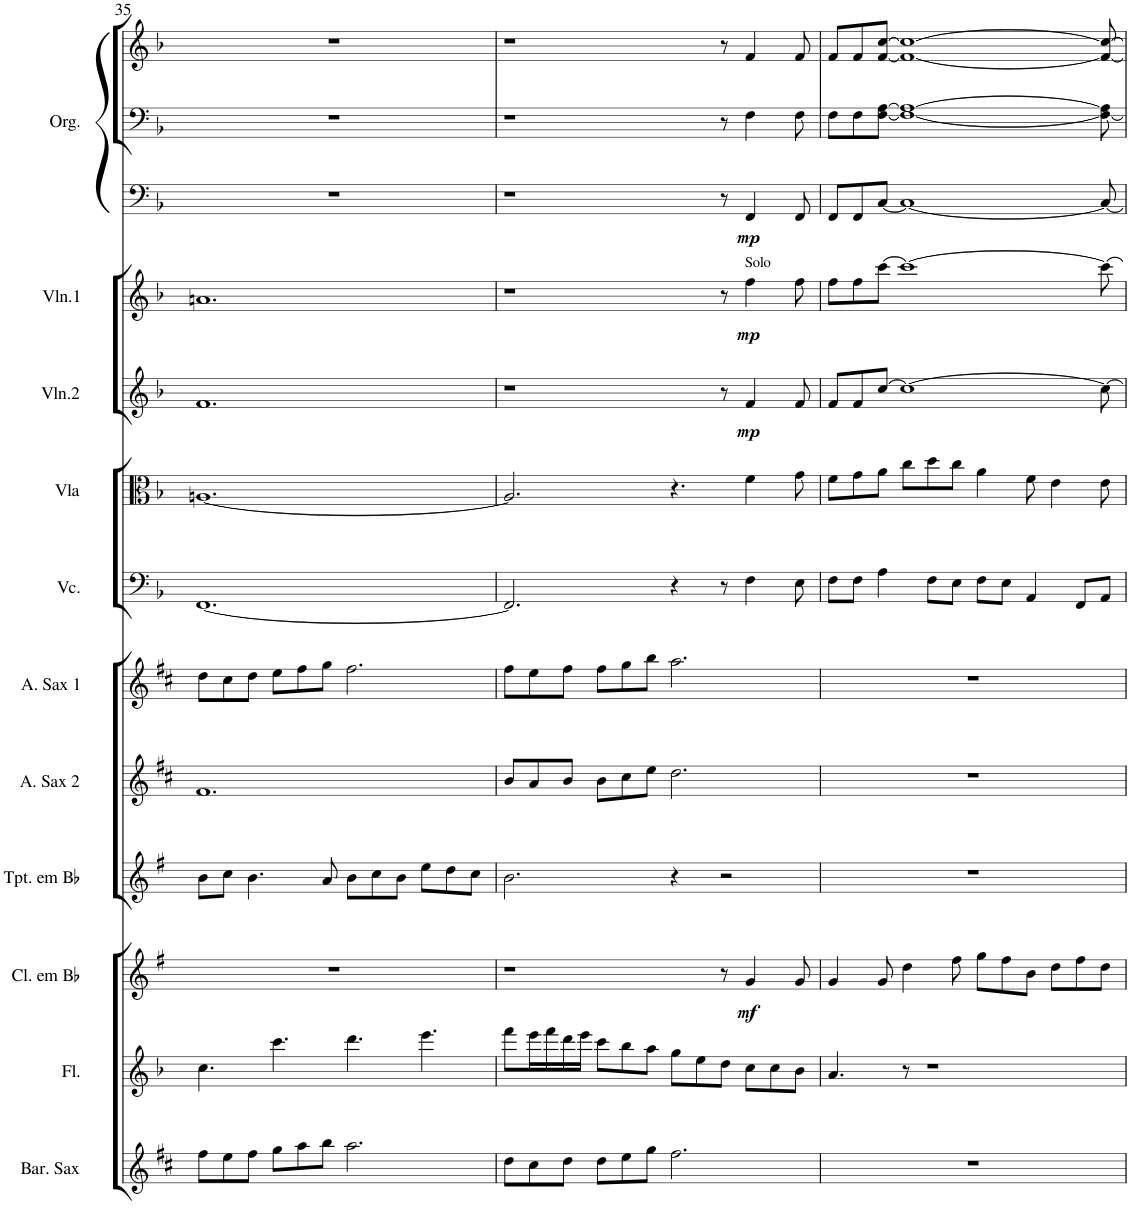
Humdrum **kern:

**kern	**kern	**kern	**dynam	**kern	**kern	**kern	**kern	**kern	**kern	**dynam	**kern	**dynam	**kern	**kern	**kern	**dynam
*part11	*part10	*part9	*part9	*part8	*part7	*part6	*part5	*part4	*part3	*part3	*part2	*part2	*part1	*part1	*part1	*part1
*staff13	*staff12	*staff11	*staff11	*staff10	*staff9	*staff8	*staff7	*staff6	*staff5	*staff5	*staff4	*staff4	*staff3	*staff2	*staff1	*staff1/2/3
*I"Saxofone Barítono	*I"Flauta Transversal	*I"Clarinete em Bb	*	*I"Trompete em Bb	*I"Saxofone Alto 2	*I"Saxofone Alto 1	*I"Violoncelo	*I"Viola	*I"Violino 2	*	*I"Violino 1	*	*I"Órgão	*	*	*
*	*I'Fl.	*I'Cl. em Bb	*	*I'Tpt. em Bb	*	*	*I'Vc.	*I'Vla	*I'Vln.2	*	*I'Vln.1	*	*	*	*	*
!!LO:PB:g=z
*clefG2	*clefG2	*clefG2	*	*clefG2	*clefG2	*clefG2	*clefF4	*clefC3	*clefG2	*	*clefG2	*	*clefF4	*clefF4	*clefG2	*
*Trd12c21	*	*Trd1c2	*	*Trd1c2	*Trd5c9	*Trd5c9	*	*	*	*	*	*	*	*	*	*
*k[f#c#]	*k[b-]	*k[f#]	*	*k[f#]	*k[f#c#]	*k[f#c#]	*k[b-]	*k[b-]	*k[b-]	*	*k[b-]	*	*k[b-]	*k[b-]	*k[b-]	*
*M12/8	*M12/8	*M12/8	*	*M12/8	*M12/8	*M12/8	*M12/8	*M12/8	*M12/8	*	*M12/8	*	*M12/8	*M12/8	*M12/8	*
=35	=35	=35	=35	=35	=35	=35	=35	=35	=35	=35	=35	=35	=35	=35	=35	=35
8ff#\L	4.cc\	1.r	.	8b\L	1.f#	8dd\L	[1.FF	[1.An	1.f	.	1.an	.	1.r	1.r	1.r	.
8ee\	.	.	.	8cc\J	.	8cc#\	.	.	.	.	.	.	.	.	.	.
8ff#\J	.	.	.	4.b\	.	8dd\J	.	.	.	.	.	.	.	.	.	.
8gg\L	4.ccc\	.	.	.	.	8ee\L	.	.	.	.	.	.	.	.	.	.
8aa\	.	.	.	.	.	8ff#\	.	.	.	.	.	.	.	.	.	.
8bb\J	.	.	.	8a/	.	8gg\J	.	.	.	.	.	.	.	.	.	.
2.aa\	4.ddd\	.	.	8b\L	.	2.ff#\	.	.	.	.	.	.	.	.	.	.
.	.	.	.	8cc\	.	.	.	.	.	.	.	.	.	.	.	.
.	.	.	.	8b\J	.	.	.	.	.	.	.	.	.	.	.	.
.	4.eee\	.	.	8ee\L	.	.	.	.	.	.	.	.	.	.	.	.
.	.	.	.	8dd\	.	.	.	.	.	.	.	.	.	.	.	.
.	.	.	.	8cc\J	.	.	.	.	.	.	.	.	.	.	.	.
=36	=36	=36	=36	=36	=36	=36	=36	=36	=36	=36	=36	=36	=36	=36	=36	=36
8dd\L	8fff\L	1r	.	2.b\	8b/L	8ff#\L	2.FF/]	2.A/]	1r	.	1r	.	1r	1r	1r	.
8cc#\	16eee\L	.	.	.	8a/	8ee\	.	.	.	.	.	.	.	.	.	.
.	16fff\	.	.	.	.	.	.	.	.	.	.	.	.	.	.	.
8dd\J	16ddd\	.	.	.	8b/J	8ff#\J	.	.	.	.	.	.	.	.	.	.
.	16eee\JJ	.	.	.	.	.	.	.	.	.	.	.	.	.	.	.
8dd\L	8ccc\L	.	.	.	8b\L	8ff#\L	.	.	.	.	.	.	.	.	.	.
8ee\	8bb-\	.	.	.	8cc#\	8gg\	.	.	.	.	.	.	.	.	.	.
8gg\J	8aa\J	.	.	.	8ee\J	8bb\J	.	.	.	.	.	.	.	.	.	.
2.ff#\	8gg\L	.	.	4r	2.dd\	2.aa\	4r	4.r	.	.	.	.	.	.	.	.
.	8ee\	.	.	.	.	.	.	.	.	.	.	.	.	.	.	.
.	8dd\J	8r	.	2r	.	.	8r	.	8r	.	8r	.	8r	8r	8r	.
!	!	!	!	!	!	!	!	!	!	!	!LO:TX:a:t=Solo	!	!	!	!	!
!	!	!	!LO:DY:b	!	!	!	!	!	!	!LO:DY:b	!	!LO:DY:b	!	!	!	!LO:DY:b=3
.	8cc\L	4g/	mf	.	.	.	4F\	4f\	4f/	mp	4ff\	mp	4FF/	4F\	4f/	mp
.	8cc\	.	.	.	.	.	.	.	.	.	.	.	.	.	.	.
.	8b-\J	8g/	.	.	.	.	8E\	8g\	8f/	.	8ff\	.	8FF/	8F\	8f/	.
=37	=37	=37	=37	=37	=37	=37	=37	=37	=37	=37	=37	=37	=37	=37	=37	=37
1.r	4.a/	4g/	.	1.r	1.r	1.r	8F\L	8f\L	8f/L	.	8ff\L	.	8FF/L	8F\L	8f/L	.
.	.	.	.	.	.	.	8F\J	8g\	8f/	.	8ff\	.	8FF/	8F\	8f/	.
.	.	8g/	.	.	.	.	4A\	8a\J	[8cc/J	.	[8ccc\J	.	[8C/J	[8F\ [8A\J	[8f/ [8cc/J	.
.	8r	4dd\	.	.	.	.	.	8cc\L	1cc_	.	1ccc_	.	1C_	1F_ 1A_	1f_ 1cc_	.
.	1r	.	.	.	.	.	8F\L	8dd\	.	.	.	.	.	.	.	.
.	.	8ff#\	.	.	.	.	8E\J	8cc\J	.	.	.	.	.	.	.	.
.	.	8gg\L	.	.	.	.	8F\L	4a\	.	.	.	.	.	.	.	.
.	.	8ff#\	.	.	.	.	8E\J	.	.	.	.	.	.	.	.	.
.	.	8b\J	.	.	.	.	4AA/	8f\	.	.	.	.	.	.	.	.
.	.	8dd\L	.	.	.	.	.	4e\	.	.	.	.	.	.	.	.
.	.	8ff#\	.	.	.	.	8FF/L	.	.	.	.	.	.	.	.	.
.	.	8dd\J	.	.	.	.	8AA/J	8e\	8cc\_	.	8ccc\_	.	8C/_	8F\_ 8A\]	8f/_ 8cc/_	.
=	=	=	=	=	=	=	=	=	=	=	=	=	=	=	=	=
*-	*-	*-	*-	*-	*-	*-	*-	*-	*-	*-	*-	*-	*-	*-	*-	*-
